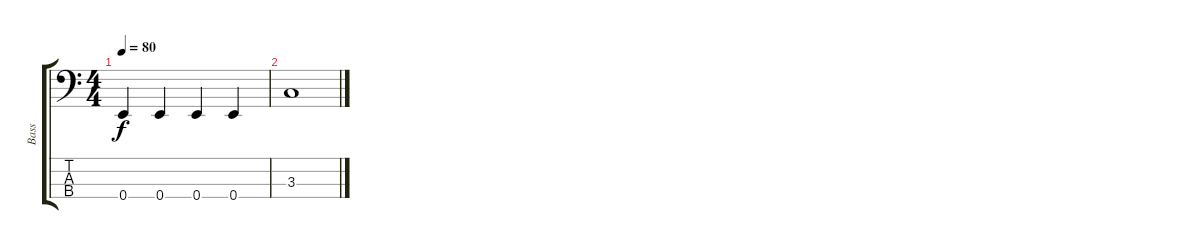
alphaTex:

\track ("Bass" "Bass") {instrument electricbassfinger}
\staff {score tabs}
\tuning (G2 D2 A1 E1) {hide}
\ts (4 4)
\tempo 80
\clef f4
\ks c
0.4.4{dy f} 0.4.4 0.4.4 0.4.4 |
3.3.1
